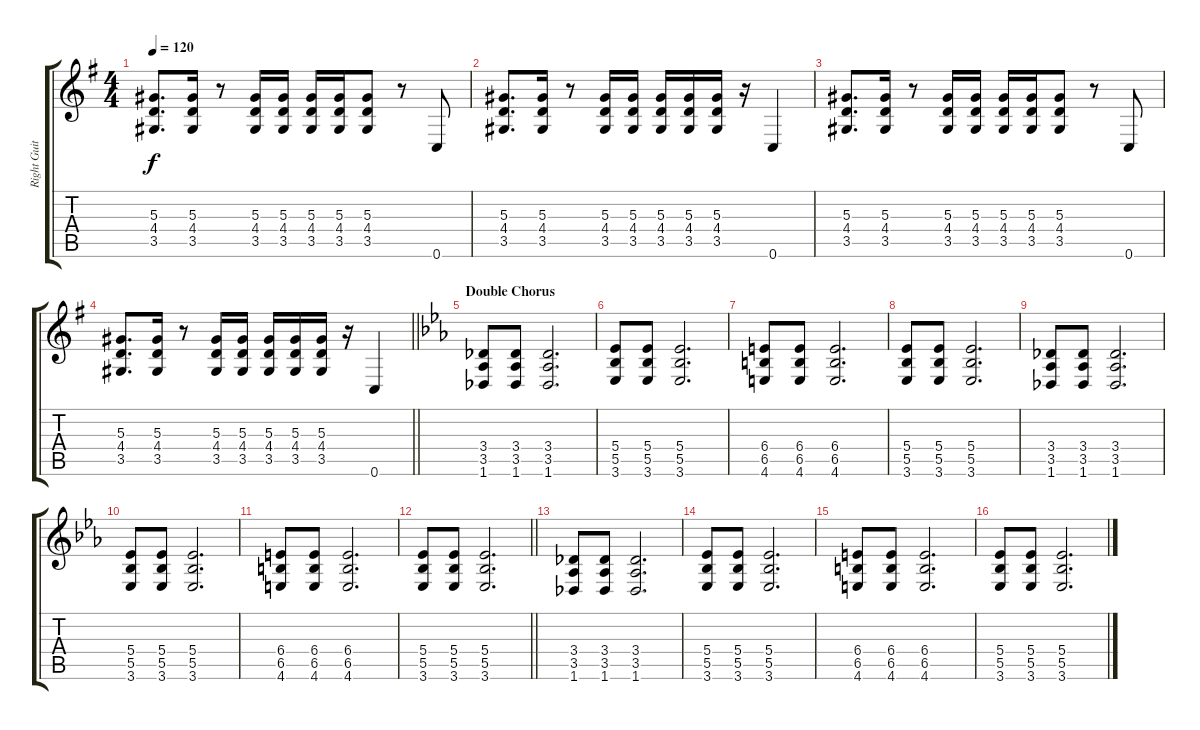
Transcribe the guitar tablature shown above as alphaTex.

\track ("Right Guitar" "Right Guit") {instrument distortionguitar}
\staff {score tabs}
\tuning (C4 G3 Eb3 Bb2 F2 C2) {hide}
\ts (4 4)
\tempo 120
\clef g2
\ks g
(5.3 4.4 3.5).8{d dy f} (5.3 4.4 3.5).16 r.8 (5.3 4.4 3.5).16 (5.3 4.4 3.5).16 (5.3 4.4 3.5).16 (5.3 4.4 3.5).16 (5.3 4.4 3.5).8 r.8 0.6.8 |
(5.3 4.4 3.5).8{d} (5.3 4.4 3.5).16 r.8 (5.3 4.4 3.5).16 (5.3 4.4 3.5).16 (5.3 4.4 3.5).16 (5.3 4.4 3.5).16 (5.3 4.4 3.5).16 r.16 0.6.4 |
(5.3 4.4 3.5).8{d} (5.3 4.4 3.5).16 r.8 (5.3 4.4 3.5).16 (5.3 4.4 3.5).16 (5.3 4.4 3.5).16 (5.3 4.4 3.5).16 (5.3 4.4 3.5).8 r.8 0.6.8 |
\barLineRight lightlight
(5.3 4.4 3.5).8{d} (5.3 4.4 3.5).16 r.8 (5.3 4.4 3.5).16 (5.3 4.4 3.5).16 (5.3 4.4 3.5).16 (5.3 4.4 3.5).16 (5.3 4.4 3.5).16 r.16 0.6.4 |
\section ("" "Double Chorus")
\ks eb
(3.4 3.5 1.6).8 (3.4 3.5 1.6).8 (3.4 3.5 1.6).2{d} |
(5.4 5.5 3.6).8 (5.4 5.5 3.6).8 (5.4 5.5 3.6).2{d} |
(6.4 6.5 4.6).8 (6.4 6.5 4.6).8 (6.4 6.5 4.6).2{d} |
(5.4 5.5 3.6).8 (5.4 5.5 3.6).8 (5.4 5.5 3.6).2{d} |
(3.4 3.5 1.6).8 (3.4 3.5 1.6).8 (3.4 3.5 1.6).2{d} |
(5.4 5.5 3.6).8 (5.4 5.5 3.6).8 (5.4 5.5 3.6).2{d} |
(6.4 6.5 4.6).8 (6.4 6.5 4.6).8 (6.4 6.5 4.6).2{d} |
\barLineRight lightlight
(5.4 5.5 3.6).8 (5.4 5.5 3.6).8 (5.4 5.5 3.6).2{d} |
(3.4 3.5 1.6).8 (3.4 3.5 1.6).8 (3.4 3.5 1.6).2{d} |
(5.4 5.5 3.6).8 (5.4 5.5 3.6).8 (5.4 5.5 3.6).2{d} |
(6.4 6.5 4.6).8 (6.4 6.5 4.6).8 (6.4 6.5 4.6).2{d} |
(5.4 5.5 3.6).8 (5.4 5.5 3.6).8 (5.4 5.5 3.6).2{d}
